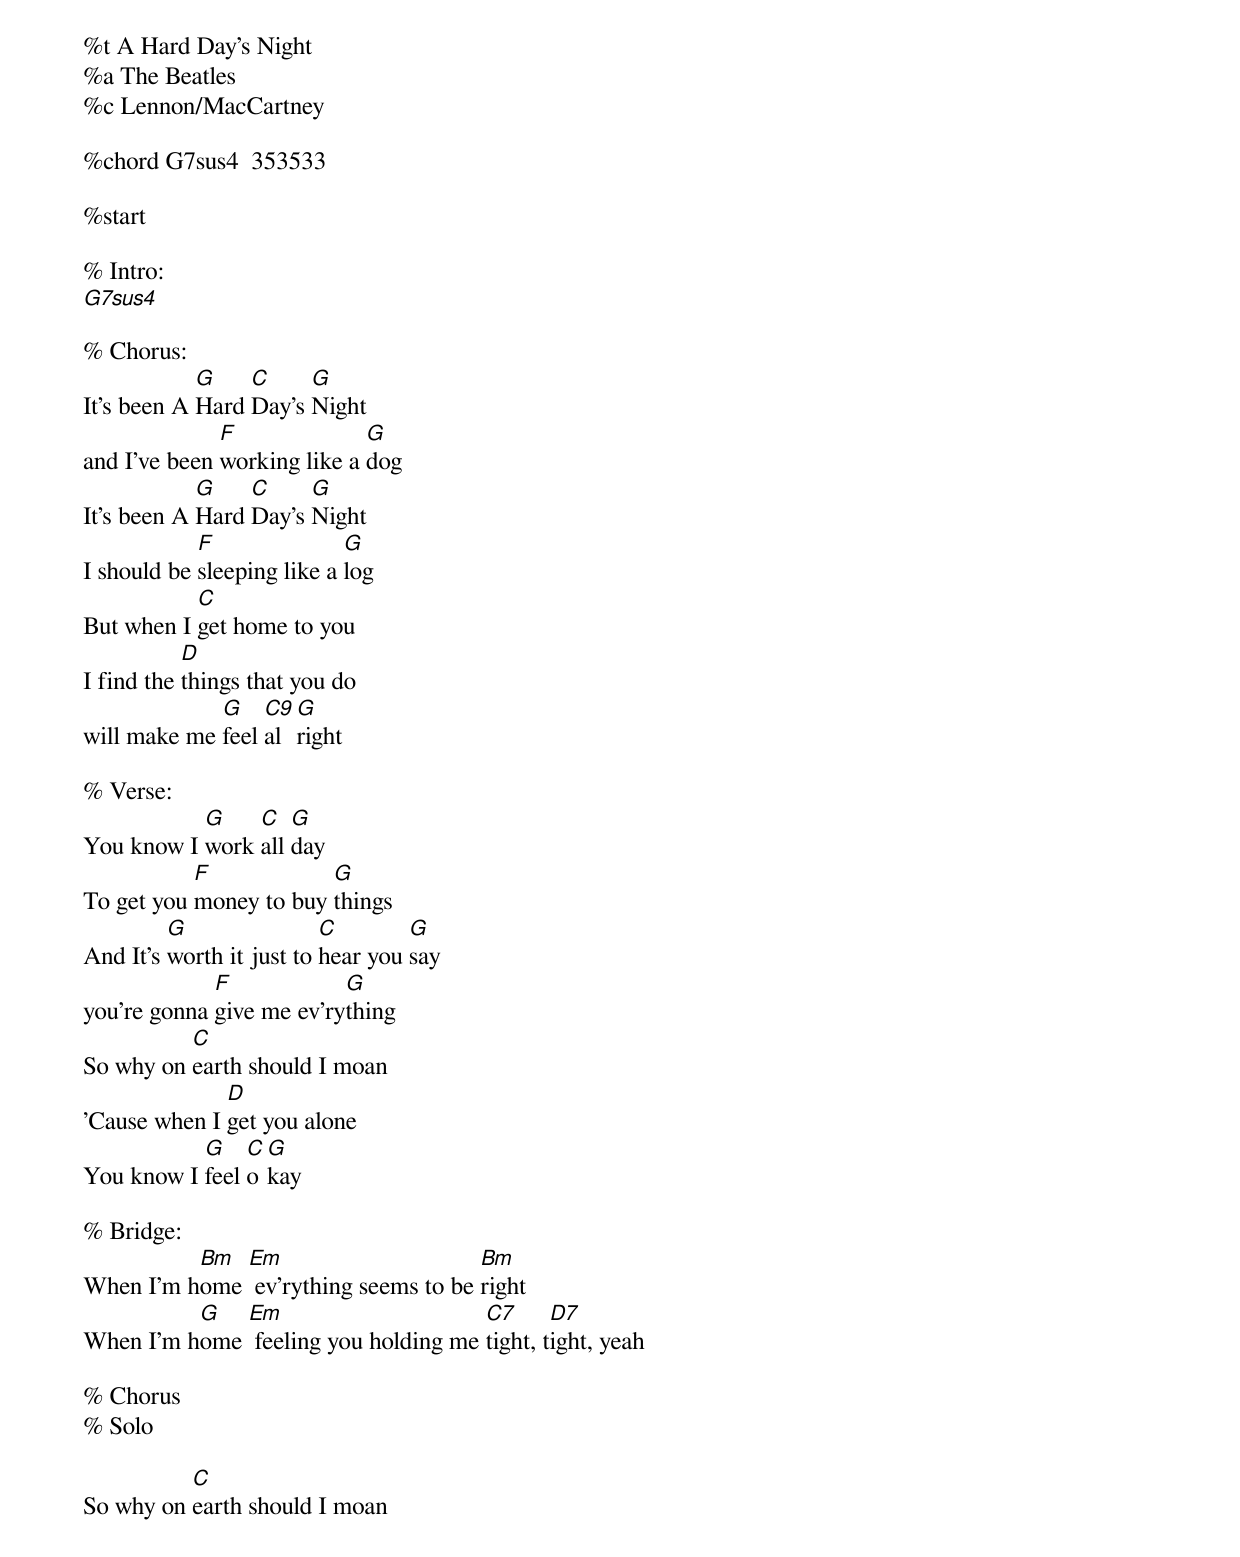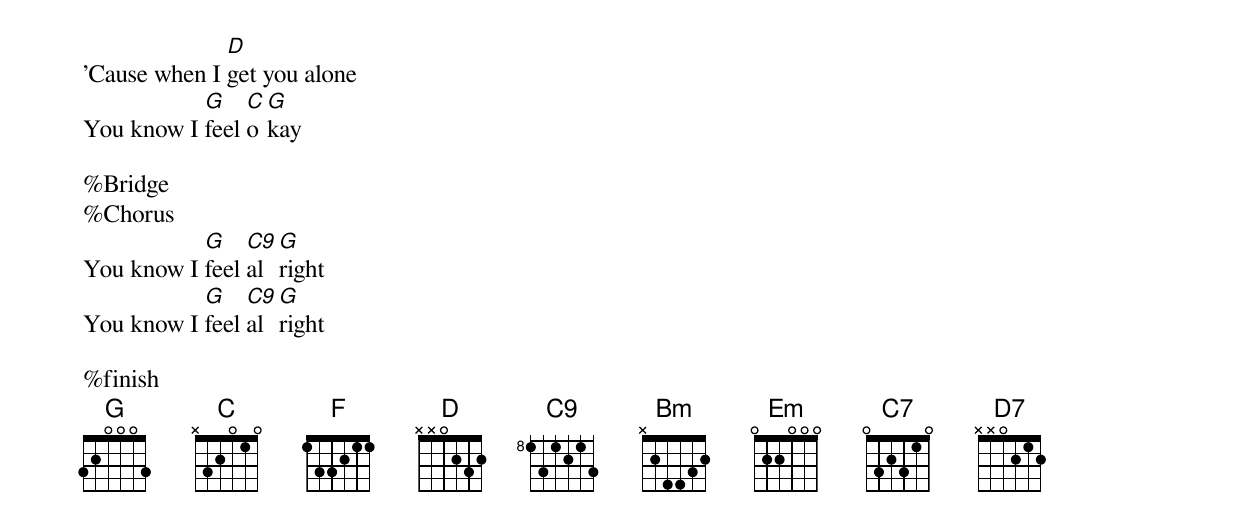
%t A Hard Day's Night
%a The Beatles
%c Lennon/MacCartney

%chord G7sus4  353533

%start

% Intro:
[G7sus4]

% Chorus:
It's been A [G]Hard [C]Day's [G]Night
and I've been [F]working like a [G]dog
It's been A [G]Hard [C]Day's [G]Night
I should be [F]sleeping like a [G]log
But when I [C]get home to you
I find the [D]things that you do
will make me [G]feel [C9]al[G]right

% Verse:
You know I [G]work [C]all [G]day
To get you [F]money to buy [G]things
And It's [G]worth it just to [C]hear you [G]say
you're gonna [F]give me ev'ry[G]thing
So why on [C]earth should I moan
'Cause when I [D]get you alone
You know I [G]feel [C]o[G]kay

% Bridge:
When I'm h[Bm]ome [Em] ev'rything seems to be [Bm]right
When I'm h[G]ome [Em] feeling you holding me [C7]tight, t[D7]ight, yeah

% Chorus
% Solo

So why on [C]earth should I moan
'Cause when I [D]get you alone
You know I [G]feel [C]o[G]kay

%Bridge
%Chorus
You know I [G]feel [C9]al[G]right
You know I [G]feel [C9]al[G]right

%finish
